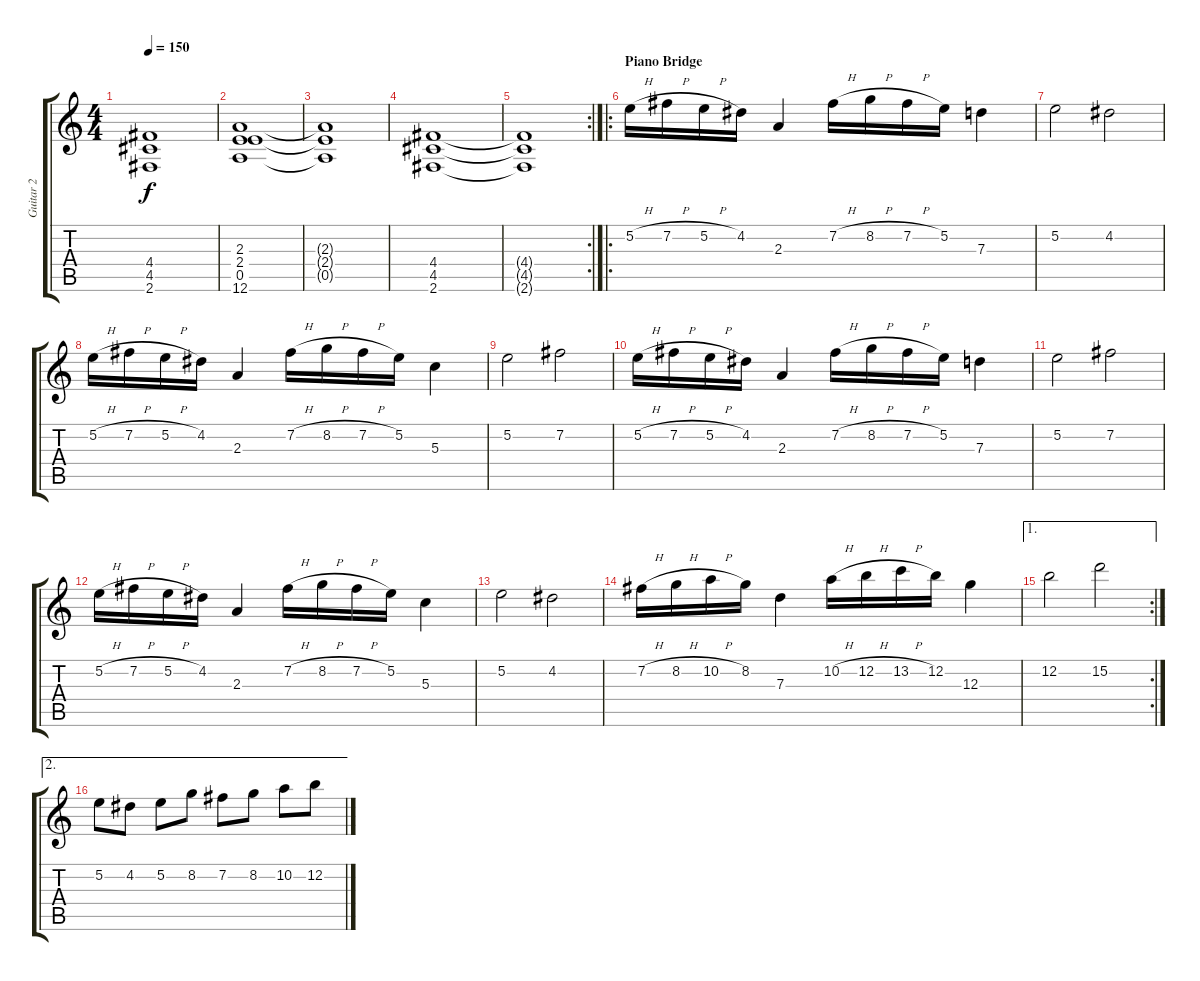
\track ("Guitar 2" "Guitar 2") {instrument distortionguitar}
\staff {score tabs}
\tuning (E4 B3 G3 D3 A2 E2) {hide}
\ts (4 4)
\tempo 150
\clef g2
\ks c
(4.4{t} 4.5{t} 2.6{t}).1{dy f} |
(2.3 2.4 0.5 12.6).1 |
(2.3{t} 2.4{t} 0.5{t}).1 |
(4.4 4.5 2.6).1 |
\rc 2
(4.4{t} 4.5{t} 2.6{t}).1 |
\ro
\section ("" "Piano Bridge")
5.2{h}.16{volume 5 instrument distortionguitar} 7.2{h}.16 5.2{h}.16 4.2.16 2.3.4 7.2{h}.16 8.2{h}.16 7.2{h}.16 5.2.16 7.3.4 |
5.2.2 4.2.2 |
5.2{h}.16{volume 5 instrument distortionguitar} 7.2{h}.16 5.2{h}.16 4.2.16 2.3.4 7.2{h}.16 8.2{h}.16 7.2{h}.16 5.2.16 5.3.4 |
5.2.2 7.2.2 |
5.2{h}.16{volume 5 instrument distortionguitar} 7.2{h}.16 5.2{h}.16 4.2.16 2.3.4 7.2{h}.16 8.2{h}.16 7.2{h}.16 5.2.16 7.3.4 |
5.2.2 7.2.2 |
5.2{h}.16{volume 6 instrument distortionguitar} 7.2{h}.16 5.2{h}.16 4.2.16 2.3.4 7.2{h}.16 8.2{h}.16 7.2{h}.16 5.2.16 5.3.4 |
5.2.2 4.2.2 |
7.2{h}.16{volume 7} 8.2{h}.16 10.2{h}.16 8.2.16 7.3.4 10.2{h}.16 12.2{h}.16 13.2{h}.16 12.2.16 12.3.4 |
\ae 1
\rc 2
12.2.2 15.2.2 |
\ae 2
5.2.8 4.2.8 5.2.8 8.2.8 7.2.8 8.2.8 10.2.8 12.2.8
